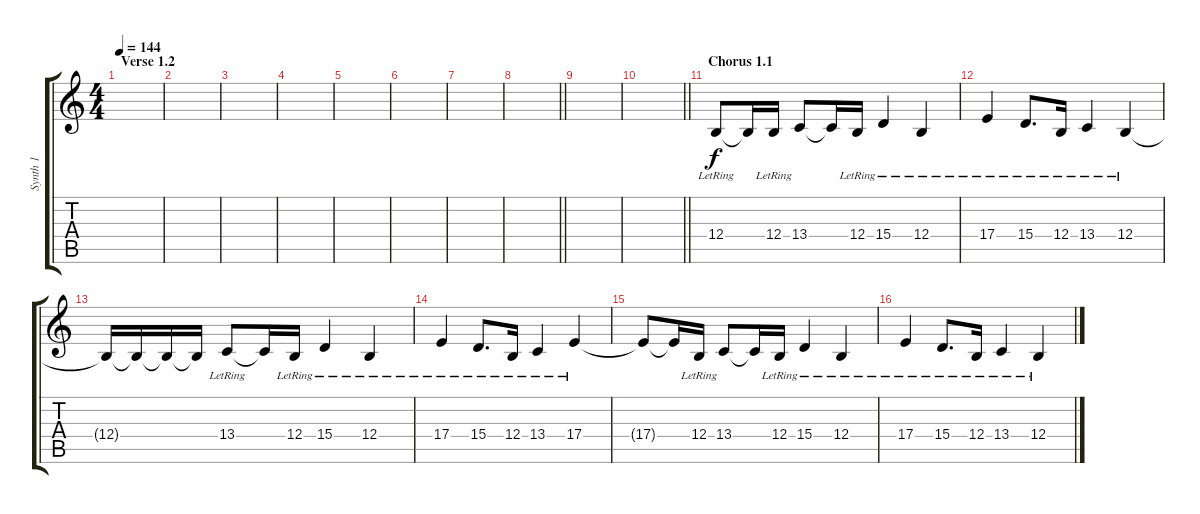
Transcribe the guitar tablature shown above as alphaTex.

\track ("Synth 1" "Synth 1") {instrument synthbrass1}
\staff {score tabs}
\tuning (Db4 Ab3 E3 B2 Gb2 B1) {hide}
\ts (4 4)
\section ("" "Verse 1.2")
\tempo 144
\clef g2
\ks c
|
|
|
|
|
|
|
\barLineRight lightlight
|
|
\barLineRight lightlight
|
\section ("" "Chorus 1.1")
12.4{lr}.8 12.4{t}.16 12.4{lr}.16 13.4{lr}.8 13.4{t}.16 12.4{lr}.16 15.4{lr}.4 12.4{lr}.4 |
17.4{lr}.4 15.4{lr}.8{d} 12.4{lr}.16 13.4{lr}.4 12.4{lr}.4 |
12.4{t}.16 12.4{t}.16 12.4{t}.16 12.4{t}.16 13.4{lr}.8 13.4{t}.16 12.4{lr}.16 15.4{lr}.4 12.4{lr}.4 |
17.4{lr}.4 15.4{lr}.8{d} 12.4{lr}.16 13.4{lr}.4 17.4{lr}.4 |
17.4{t}.8 17.4{t}.16 12.4{lr}.16 13.4{lr}.8 13.4{t}.16 12.4{lr}.16 15.4{lr}.4 12.4{lr}.4 |
17.4{lr}.4 15.4{lr}.8{d} 12.4{lr}.16 13.4{lr}.4 12.4{lr}.4
